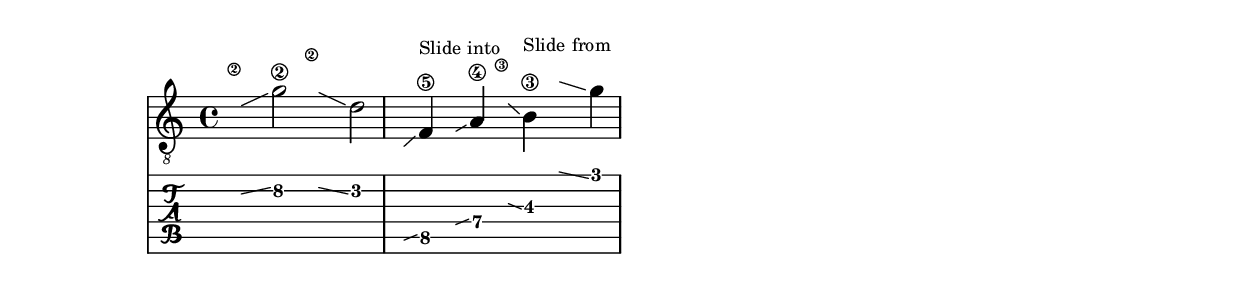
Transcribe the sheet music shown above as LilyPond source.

% DO NOT EDIT this file manually; it is automatically
% generated from Documentation/snippets/new
% Make any changes in Documentation/snippets/new/
% and then run scripts/auxiliar/makelsr.py
%
% This file is in the public domain.
%% Note: this file works from version 2.17.30
\version "2.18.0"

\header {
  lsrtags = "fretted-strings"

  texidoc = "
Unlike glissandos, slides may go from an imprecise point of the
fretboard to a specific fret. A good way to do that is to add a grace
hidden note before the note which is actually played, as demonstrated
in the following example.
"
  doctitle = "Guitar slides"
} % begin verbatim


%% Hide fret number: useful to draw slide into/from a casual point of
%% the fretboard.
hideFretNumber = {
  \once \hide TabNoteHead
  \once \hide NoteHead
  \once \hide Stem
  \once \override NoteHead.no-ledgers = ##t
  \once \override Glissando.bound-details.left.padding = #0.3
}

music= \relative c' {
  \grace { \hideFretNumber d8\2 \glissando s2 } g2\2
  \grace { \hideFretNumber g8\2 \glissando s2 } d2 |

  \grace { \hideFretNumber c,8 \glissando s } f4\5^\markup \tiny { Slide into }
  \grace { \hideFretNumber f8 \glissando s } a4\4
  \grace { \hideFretNumber e'8\3 \glissando s } b4\3^\markup \tiny { Slide from }
  \grace { \hideFretNumber b'8 \glissando s2 } g4 |
}

\score {
  <<
    \new Staff {
      \clef "G_8"
      \music
    }
    \new TabStaff {
      \music
    }
  >>
}
